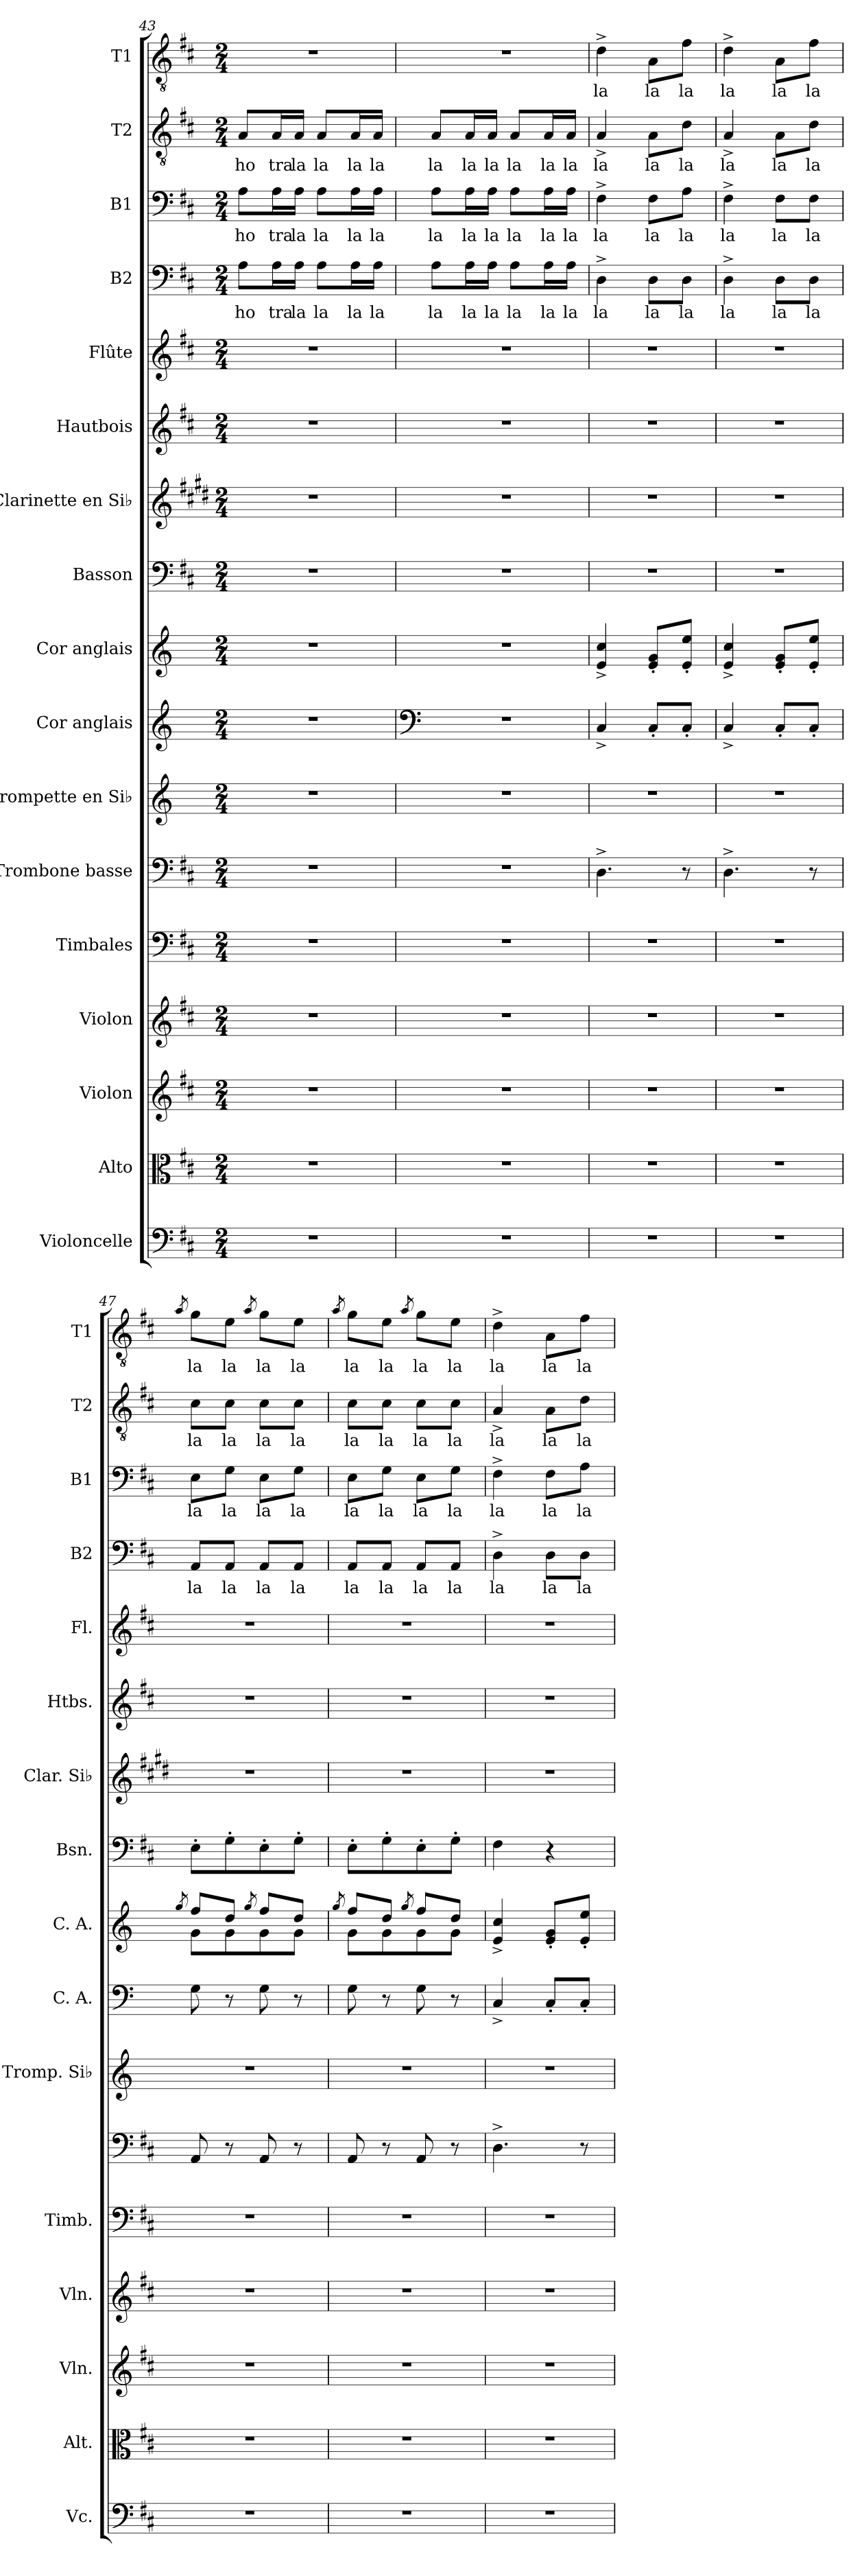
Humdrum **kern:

**kern	**kern	**kern	**kern	**kern	**kern	**kern	**kern	**kern	**dynam	**kern	**kern	**kern	**kern	**kern	**text	**kern	**text	**kern	**text	**kern	**text
*part17	*part16	*part15	*part14	*part13	*part12	*part11	*part10	*part9	*part9	*part8	*part7	*part6	*part5	*part4	*part4	*part3	*part3	*part2	*part2	*part1	*part1
*staff17	*staff16	*staff15	*staff14	*staff13	*staff12	*staff11	*staff10	*staff9	*staff9	*staff8	*staff7	*staff6	*staff5	*staff4	*staff4	*staff3	*staff3	*staff2	*staff2	*staff1	*staff1
*I"Violoncelle	*I"Alto	*I"Violon	*I"Violon	*I"Timbales	*I"Trombone basse	*I"Trompette en Si♭	*I"Cor anglais	*I"Cor anglais	*	*I"Basson	*I"Clarinette en Si♭	*I"Hautbois	*I"Flûte	*I"B2	*	*I"B1	*	*I"T2	*	*I"T1	*
*I'Vc.	*I'Alt.	*I'Vln.	*I'Vln.	*I'Timb.	*	*I'Tromp. Si♭	*I'C. A.	*I'C. A.	*	*I'Bsn.	*I'Clar. Si♭	*I'Htbs.	*I'Fl.	*I'B2	*	*I'B1	*	*I'T2	*	*I'T1	*
*clefF4	*clefC3	*clefG2	*clefG2	*clefF4	*clefF4	*clefG2	*clefG2	*clefG2	*	*clefF4	*clefG2	*clefG2	*clefG2	*clefF4	*	*clefF4	*	*clefGv2	*	*clefGv2	*
*	*	*	*	*	*	*ITrd6c10	*ITrd6c10	*ITrd6c10	*	*	*ITrd1c2	*	*	*	*	*	*	*	*	*	*
*k[f#c#]	*k[f#c#]	*k[f#c#]	*k[f#c#]	*k[f#c#]	*k[f#c#]	*k[f#c#]	*k[f#c#]	*k[f#c#]	*	*k[f#c#]	*k[f#c#]	*k[f#c#]	*k[f#c#]	*k[f#c#]	*	*k[f#c#]	*	*k[f#c#]	*	*k[f#c#]	*
*M2/4	*M2/4	*M2/4	*M2/4	*M2/4	*M2/4	*M2/4	*M2/4	*M2/4	*	*M2/4	*M2/4	*M2/4	*M2/4	*M2/4	*	*M2/4	*	*M2/4	*	*M2/4	*
=43	=43	=43	=43	=43	=43	=43	=43	=43	=43	=43	=43	=43	=43	=43	=43	=43	=43	=43	=43	=43	=43
!	!	!	!	!	!	!	!	!	!	!	!	!	!	!	!LO:LY:b	!	!LO:LY:b	!	!LO:LY:b	!	!
2r	2r	2r	2r	2r	2r	2r	2r	2r	.	2r	2r	2r	2r	8A\L	-ho	8A\L	-ho	8A/L	-ho	2r	.
!	!	!	!	!	!	!	!	!	!	!	!	!	!	!	!LO:LY:b	!	!LO:LY:b	!	!LO:LY:b	!	!
.	.	.	.	.	.	.	.	.	.	.	.	.	.	16A\L	tra	16A\L	tra	16A/L	tra	.	.
!	!	!	!	!	!	!	!	!	!	!	!	!	!	!	!LO:LY:b	!	!LO:LY:b	!	!LO:LY:b	!	!
.	.	.	.	.	.	.	.	.	.	.	.	.	.	16A\JJ	la	16A\JJ	la	16A/JJ	la	.	.
!	!	!	!	!	!	!	!	!	!	!	!	!	!	!	!LO:LY:b	!	!LO:LY:b	!	!LO:LY:b	!	!
.	.	.	.	.	.	.	.	.	.	.	.	.	.	8A\L	la	8A\L	la	8A/L	la	.	.
!	!	!	!	!	!	!	!	!	!	!	!	!	!	!	!LO:LY:b	!	!LO:LY:b	!	!LO:LY:b	!	!
.	.	.	.	.	.	.	.	.	.	.	.	.	.	16A\L	la	16A\L	la	16A/L	la	.	.
!	!	!	!	!	!	!	!	!	!	!	!	!	!	!	!LO:LY:b	!	!LO:LY:b	!	!LO:LY:b	!	!
.	.	.	.	.	.	.	.	.	.	.	.	.	.	16A\JJ	la	16A\JJ	la	16A/JJ	la	.	.
=44	=44	=44	=44	=44	=44	=44	=44	=44	=44	=44	=44	=44	=44	=44	=44	=44	=44	=44	=44	=44	=44
*	*	*	*	*	*	*	*clefF4	*	*	*	*	*	*	*	*	*	*	*	*	*	*
!	!	!	!	!	!	!	!	!	!	!	!	!	!	!	!LO:LY:b	!	!LO:LY:b	!	!LO:LY:b	!	!
2r	2r	2r	2r	2r	2r	2r	2r	2r	.	2r	2r	2r	2r	8A\L	la	8A\L	la	8A/L	la	2r	.
!	!	!	!	!	!	!	!	!	!	!	!	!	!	!	!LO:LY:b	!	!LO:LY:b	!	!LO:LY:b	!	!
.	.	.	.	.	.	.	.	.	.	.	.	.	.	16A\L	la	16A\L	la	16A/L	la	.	.
!	!	!	!	!	!	!	!	!	!	!	!	!	!	!	!LO:LY:b	!	!LO:LY:b	!	!LO:LY:b	!	!
.	.	.	.	.	.	.	.	.	.	.	.	.	.	16A\JJ	la	16A\JJ	la	16A/JJ	la	.	.
!	!	!	!	!	!	!	!	!	!	!	!	!	!	!	!LO:LY:b	!	!LO:LY:b	!	!LO:LY:b	!	!
.	.	.	.	.	.	.	.	.	.	.	.	.	.	8A\L	la	8A\L	la	8A/L	la	.	.
!	!	!	!	!	!	!	!	!	!	!	!	!	!	!	!LO:LY:b	!	!LO:LY:b	!	!LO:LY:b	!	!
.	.	.	.	.	.	.	.	.	.	.	.	.	.	16A\L	la	16A\L	la	16A/L	la	.	.
!	!	!	!	!	!	!	!	!	!	!	!	!	!	!	!LO:LY:b	!	!LO:LY:b	!	!LO:LY:b	!	!
.	.	.	.	.	.	.	.	.	.	.	.	.	.	16A\JJ	la	16A\JJ	la	16A/JJ	la	.	.
=45	=45	=45	=45	=45	=45	=45	=45	=45	=45	=45	=45	=45	=45	=45	=45	=45	=45	=45	=45	=45	=45
!	!	!	!	!	!	!	!	!	!LO:DY:a	!	!	!	!	!	!LO:LY:b	!	!LO:LY:b	!	!LO:LY:b	!	!LO:LY:b
2r	2r	2r	2r	2r	4.D^\	2r	4DD^/	4F#/^ 4d/^	other-dynamics	2r	2r	2r	2r	4D^\	la	4F#^\	la	4A^/	la	4d^\	la
!	!	!	!	!	!	!	!	!	!	!	!	!	!	!	!LO:LY:b	!	!LO:LY:b	!	!LO:LY:b	!	!LO:LY:b
.	.	.	.	.	.	.	8DD'/L	8F#/' 8A/'L	.	.	.	.	.	8D\L	la	8F#\L	la	8A\L	la	8A\L	la
!	!	!	!	!	!	!	!	!	!	!	!	!	!	!	!LO:LY:b	!	!LO:LY:b	!	!LO:LY:b	!	!LO:LY:b
.	.	.	.	.	8r	.	8DD'/J	8F#/' 8f#/'J	.	.	.	.	.	8D\J	la	8A\J	la	8d\J	la	8f#\J	la
=46	=46	=46	=46	=46	=46	=46	=46	=46	=46	=46	=46	=46	=46	=46	=46	=46	=46	=46	=46	=46	=46
!	!	!	!	!	!	!	!	!	!	!	!	!	!	!	!LO:LY:b	!	!LO:LY:b	!	!LO:LY:b	!	!LO:LY:b
2r	2r	2r	2r	2r	4.D^\	2r	4DD^/	4F#/^ 4d/^	.	2r	2r	2r	2r	4D^\	la	4F#^\	la	4A^/	la	4d^\	la
!	!	!	!	!	!	!	!	!	!	!	!	!	!	!	!LO:LY:b	!	!LO:LY:b	!	!LO:LY:b	!	!LO:LY:b
.	.	.	.	.	.	.	8DD'/L	8F#/' 8A/'L	.	.	.	.	.	8D\L	la	8F#\L	la	8A\L	la	8A\L	la
!	!	!	!	!	!	!	!	!	!	!	!	!	!	!	!LO:LY:b	!	!LO:LY:b	!	!LO:LY:b	!	!LO:LY:b
.	.	.	.	.	8r	.	8DD'/J	8F#/' 8f#/'J	.	.	.	.	.	8D\J	la	8F#\J	la	8d\J	la	8f#\J	la
!!LO:PB:g=z
=47	=47	=47	=47	=47	=47	=47	=47	=47	=47	=47	=47	=47	=47	=47	=47	=47	=47	=47	=47	=47	=47
.	.	.	.	.	.	.	.	8qa/	.	.	.	.	.	.	.	.	.	.	.	8qa/	.
*	*	*	*	*	*	*	*	*^	*	*	*	*	*	*	*	*	*	*	*	*	*
!	!	!	!	!	!	!	!	!	!	!	!	!	!	!	!	!LO:LY:b	!	!LO:LY:b	!	!LO:LY:b	!	!LO:LY:b
2r	2r	2r	2r	2r	8AA/	2r	8AA\	8g/L	8A\L	.	8E'\L	2r	2r	2r	8AA/L	la	8E\L	la	8c#\L	la	8g\L	la
!	!	!	!	!	!	!	!	!	!	!	!	!	!	!	!	!LO:LY:b	!	!LO:LY:b	!	!LO:LY:b	!	!LO:LY:b
.	.	.	.	.	8r	.	8r	8e/J	8A\	.	8G'\	.	.	.	8AA/J	la	8G\J	la	8c#\J	la	8e\J	la
.	.	.	.	.	.	.	.	8qa/	.	.	.	.	.	.	.	.	.	.	.	.	8qa/	.
!	!	!	!	!	!	!	!	!	!	!	!	!	!	!	!	!LO:LY:b	!	!LO:LY:b	!	!LO:LY:b	!	!LO:LY:b
.	.	.	.	.	8AA/	.	8AA\	8g/L	8A\	.	8E'\	.	.	.	8AA/L	la	8E\L	la	8c#\L	la	8g\L	la
!	!	!	!	!	!	!	!	!	!	!	!	!	!	!	!	!LO:LY:b	!	!LO:LY:b	!	!LO:LY:b	!	!LO:LY:b
.	.	.	.	.	8r	.	8r	8e/J	8A\J	.	8G'\J	.	.	.	8AA/J	la	8G\J	la	8c#\J	la	8e\J	la
=48	=48	=48	=48	=48	=48	=48	=48	=48	=48	=48	=48	=48	=48	=48	=48	=48	=48	=48	=48	=48	=48	=48
.	.	.	.	.	.	.	.	8qa/	.	.	.	.	.	.	.	.	.	.	.	.	8qa/	.
!	!	!	!	!	!	!	!	!	!	!	!	!	!	!	!	!LO:LY:b	!	!LO:LY:b	!	!LO:LY:b	!	!LO:LY:b
2r	2r	2r	2r	2r	8AA/	2r	8AA\	8g/L	8A\L	.	8E'\L	2r	2r	2r	8AA/L	la	8E\L	la	8c#\L	la	8g\L	la
!	!	!	!	!	!	!	!	!	!	!	!	!	!	!	!	!LO:LY:b	!	!LO:LY:b	!	!LO:LY:b	!	!LO:LY:b
.	.	.	.	.	8r	.	8r	8e/J	8A\	.	8G'\	.	.	.	8AA/J	la	8G\J	la	8c#\J	la	8e\J	la
.	.	.	.	.	.	.	.	8qa/	.	.	.	.	.	.	.	.	.	.	.	.	8qa/	.
!	!	!	!	!	!	!	!	!	!	!	!	!	!	!	!	!LO:LY:b	!	!LO:LY:b	!	!LO:LY:b	!	!LO:LY:b
.	.	.	.	.	8AA/	.	8AA\	8g/L	8A\	.	8E'\	.	.	.	8AA/L	la	8E\L	la	8c#\L	la	8g\L	la
!	!	!	!	!	!	!	!	!	!	!	!	!	!	!	!	!LO:LY:b	!	!LO:LY:b	!	!LO:LY:b	!	!LO:LY:b
.	.	.	.	.	8r	.	8r	8e/J	8A\J	.	8G'\J	.	.	.	8AA/J	la	8G\J	la	8c#\J	la	8e\J	la
=49	=49	=49	=49	=49	=49	=49	=49	=49	=49	=49	=49	=49	=49	=49	=49	=49	=49	=49	=49	=49	=49	=49
!	!	!	!	!	!	!	!	!	!	!	!	!	!	!	!	!LO:LY:b	!	!LO:LY:b	!	!LO:LY:b	!	!LO:LY:b
*	*	*	*	*	*	*	*	*v	*v	*	*	*	*	*	*	*	*	*	*	*	*	*
2r	2r	2r	2r	2r	4.D^\	2r	4DD^/	4F#/^ 4d/^	.	4F#\	2r	2r	2r	4D^\	la	4F#^\	la	4A^/	la	4d^\	la
!	!	!	!	!	!	!	!	!	!	!	!	!	!	!	!LO:LY:b	!	!LO:LY:b	!	!LO:LY:b	!	!LO:LY:b
.	.	.	.	.	.	.	8DD'/L	8F#/' 8A/'L	.	4r	.	.	.	8D\L	la	8F#\L	la	8A\L	la	8A\L	la
!	!	!	!	!	!	!	!	!	!	!	!	!	!	!	!LO:LY:b	!	!LO:LY:b	!	!LO:LY:b	!	!LO:LY:b
.	.	.	.	.	8r	.	8DD'/J	8F#/' 8f#/'J	.	.	.	.	.	8D\J	la	8A\J	la	8d\J	la	8f#\J	la
=	=	=	=	=	=	=	=	=	=	=	=	=	=	=	=	=	=	=	=	=	=
*-	*-	*-	*-	*-	*-	*-	*-	*-	*-	*-	*-	*-	*-	*-	*-	*-	*-	*-	*-	*-	*-
